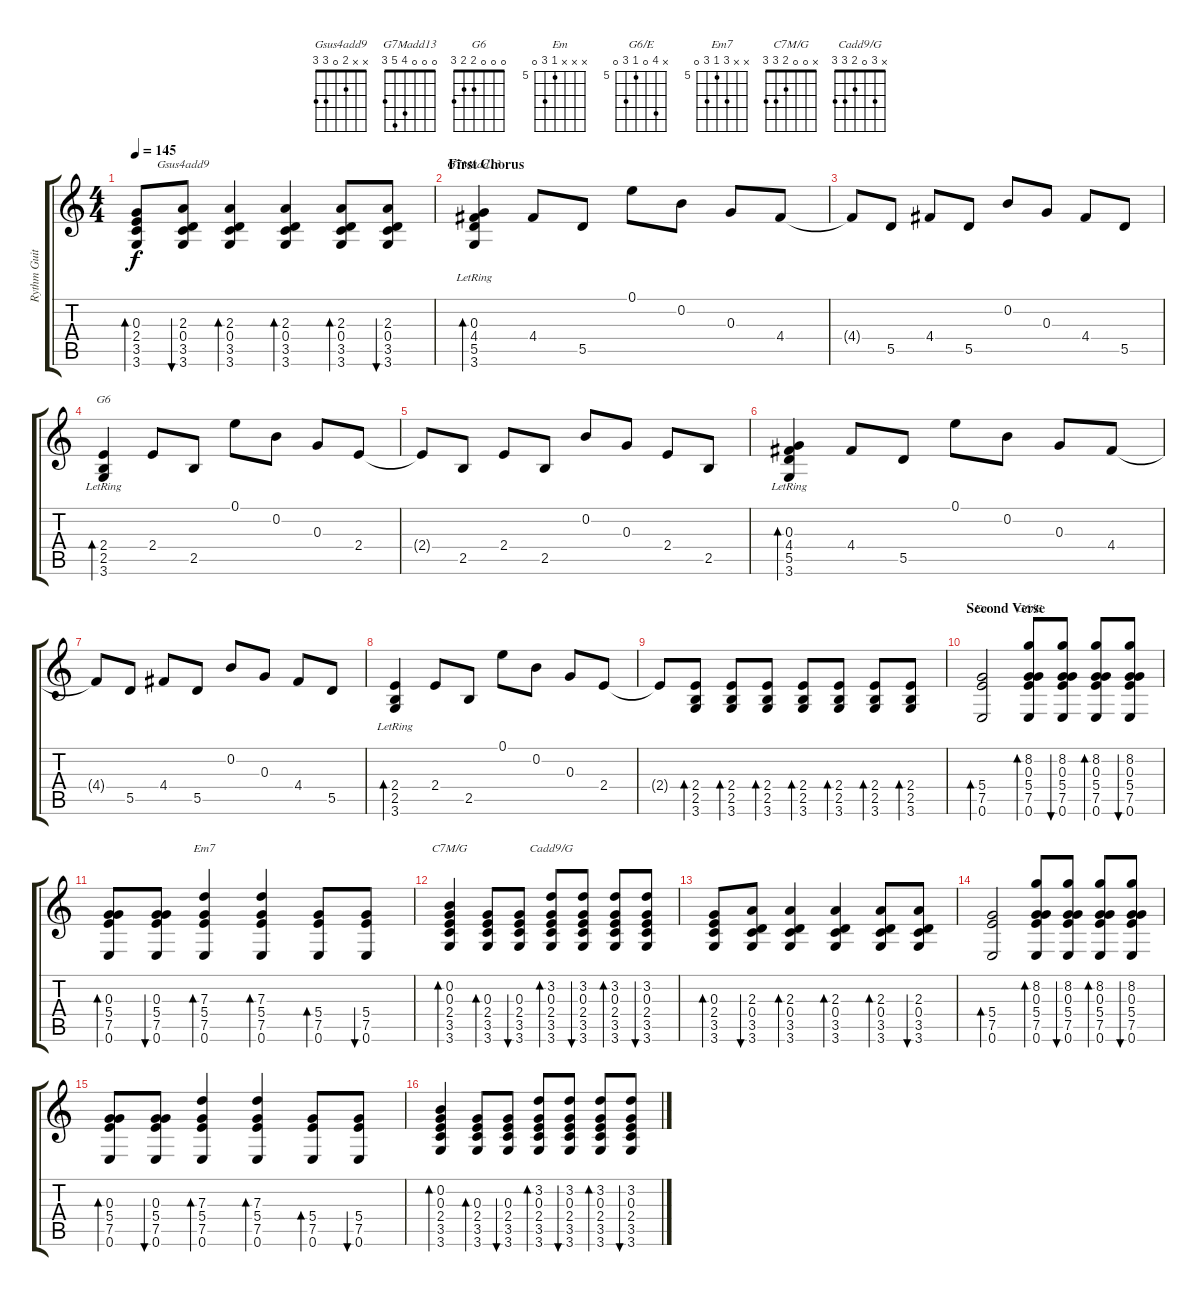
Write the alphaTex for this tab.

\track ("Rythm Guitar 1" "Rythm Guit") {instrument acousticguitarnylon}
\staff {score tabs}
\tuning (E4 B3 G3 D3 A2 E2) {hide}
\chord ("Gsus4add9" x x 2 0 3 3)
\chord ("G7Madd13" 0 0 0 4 5 3)
\chord ("G6" 0 0 0 2 2 3)
\chord ("Em" x x x 5 7 0) {firstfret 5}
\chord ("G6/E" x 8 0 5 7 0) {firstfret 5}
\chord ("Em7" x x 7 5 7 0) {firstfret 5}
\chord ("C7M/G" x 0 0 2 3 3)
\chord ("Cadd9/G" x 3 0 2 3 3)
\ts (4 4)
\tempo 145
\clef g2
\ks c
(0.3 2.4 3.5 3.6).8{bd 60 dy f} (2.3 0.4 3.5 3.6).8{bu 60 ch "Gsus4add9"} (2.3 0.4 3.5 3.6).4{bd 60} (2.3 0.4 3.5 3.6).4{bd 60} (2.3 0.4 3.5 3.6).8{bd 60} (2.3 0.4 3.5 3.6).8{bu 60} |
\section ("" "First Chorus")
(0.3{lr} 4.4{lr} 5.5{lr} 3.6{lr}).4{bd 60 ch "G7Madd13"} 4.4.8 5.5.8 0.1.8 0.2.8 0.3.8 4.4.8 |
4.4{t}.8 5.5.8 4.4.8 5.5.8 0.2.8 0.3.8 4.4.8 5.5.8 |
(2.4{lr} 2.5{lr} 3.6{lr}).4{bd 60 ch "G6"} 2.4.8 2.5.8 0.1.8 0.2.8 0.3.8 2.4.8 |
2.4{t}.8 2.5.8 2.4.8 2.5.8 0.2.8 0.3.8 2.4.8 2.5.8 |
(0.3{lr} 4.4{lr} 5.5{lr} 3.6{lr}).4{bd 60} 4.4.8 5.5.8 0.1.8 0.2.8 0.3.8 4.4.8 |
4.4{t}.8 5.5.8 4.4.8 5.5.8 0.2.8 0.3.8 4.4.8 5.5.8 |
(2.4{lr} 2.5{lr} 3.6{lr}).4{bd 60} 2.4.8 2.5.8 0.1.8 0.2.8 0.3.8 2.4.8 |
2.4{t}.8 (2.4 2.5 3.6).8{bd 60} (2.4 2.5 3.6).8{bd 60} (2.4 2.5 3.6).8{bd 60} (2.4 2.5 3.6).8{bd 60} (2.4 2.5 3.6).8{bd 60} (2.4 2.5 3.6).8{bd 60} (2.4 2.5 3.6).8{bd 60} |
\section ("" "Second Verse")
(5.4 7.5 0.6).2{bd 240 ch "Em"} (8.2 0.3 5.4 7.5 0.6).8{bd 60 ch "G6/E"} (8.2 0.3 5.4 7.5 0.6).8{bu 60} (8.2 0.3 5.4 7.5 0.6).8{bd 60} (8.2 0.3 5.4 7.5 0.6).8{bu 60} |
(0.3 5.4 7.5 0.6).8{bd 60} (0.3 5.4 7.5 0.6).8{bu 60} (7.3 5.4 7.5 0.6).4{bd 120 ch "Em7"} (7.3 5.4 7.5 0.6).4{bd 120} (5.4 7.5 0.6).8{bd 60} (5.4 7.5 0.6).8{bu 60} |
(0.2 0.3 2.4 3.5 3.6).4{bd 60 ch "C7M/G"} (0.3 2.4 3.5 3.6).8{bd 60} (0.3 2.4 3.5 3.6).8{bu 60} (3.2 0.3 2.4 3.5 3.6).8{bd 60 ch "Cadd9/G"} (3.2 0.3 2.4 3.5 3.6).8{bu 60} (3.2 0.3 2.4 3.5 3.6).8{bd 60} (3.2 0.3 2.4 3.5 3.6).8{bu 60} |
(0.3 2.4 3.5 3.6).8{bd 60} (2.3 0.4 3.5 3.6).8{bu 60} (2.3 0.4 3.5 3.6).4{bd 60} (2.3 0.4 3.5 3.6).4{bd 60} (2.3 0.4 3.5 3.6).8{bd 60} (2.3 0.4 3.5 3.6).8{bu 60} |
(5.4 7.5 0.6).2{bd 240} (8.2 0.3 5.4 7.5 0.6).8{bd 60} (8.2 0.3 5.4 7.5 0.6).8{bu 60} (8.2 0.3 5.4 7.5 0.6).8{bd 60} (8.2 0.3 5.4 7.5 0.6).8{bu 60} |
(0.3 5.4 7.5 0.6).8{bd 60} (0.3 5.4 7.5 0.6).8{bu 60} (7.3 5.4 7.5 0.6).4{bd 120} (7.3 5.4 7.5 0.6).4{bd 120} (5.4 7.5 0.6).8{bd 60} (5.4 7.5 0.6).8{bu 60} |
(0.2 0.3 2.4 3.5 3.6).4{bd 60} (0.3 2.4 3.5 3.6).8{bd 60} (0.3 2.4 3.5 3.6).8{bu 60} (3.2 0.3 2.4 3.5 3.6).8{bd 60} (3.2 0.3 2.4 3.5 3.6).8{bu 60} (3.2 0.3 2.4 3.5 3.6).8{bd 60} (3.2 0.3 2.4 3.5 3.6).8{bu 60}
